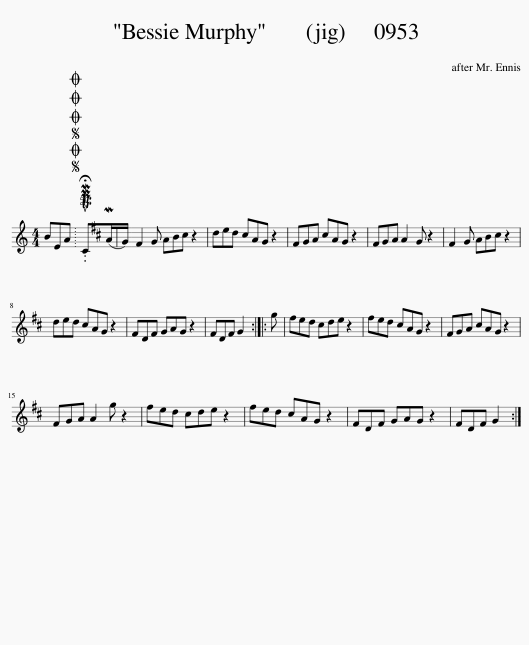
X:1
L:1/8
M:4/4
I:linebreak $
K:C
V:1 treble
V:1
 BEA |SOSOOO .!fermata!PMTuC(MA/G/) | ^F2 G AB^c z2 | ded ^cAG z2 | ^FGA ^cAG z2 | %5
 ^FGA A2 G z2 | ^F2 G AB^c z2 |$ ded ^cAG z2 | ^FDF GAG z2 | ^FDF G2 :: %10
 g | ^fed ^cde z2 | ^fed ^cAG z2 | ^FGA ^cAG z2 |$ ^FGA A2 g z2 | %15
 ^fed ^cde z2 | ^fed ^cAG z2 | ^FDF GAG z2 | ^FDF G2 :| %19
